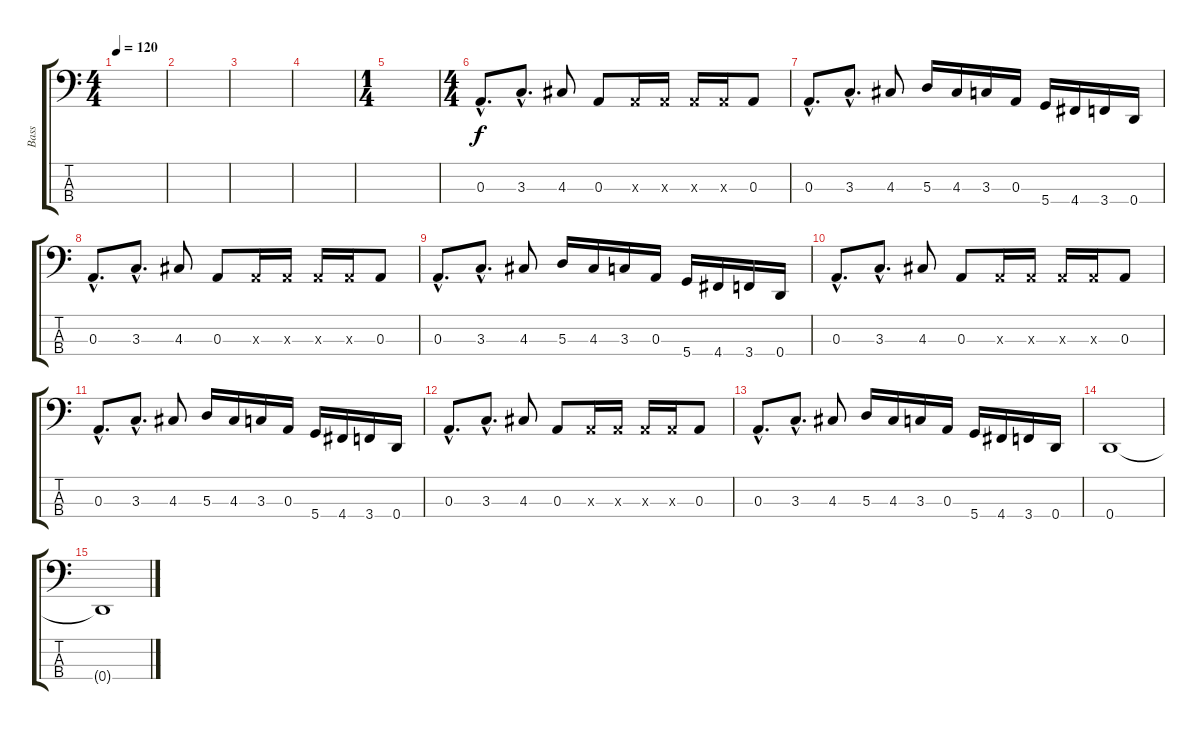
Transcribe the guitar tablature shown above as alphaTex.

\track ("Bass" "Bass") {instrument electricbassfinger}
\staff {score tabs}
\tuning (G2 D2 A1 D1) {hide}
\ts (4 4)
\tempo 120
\clef f4
\ks c
|
|
|
|
\ts (1 4)
|
\ts (4 4)
0.3{hac}.8{d} 3.3{hac}.8{d} 4.3.8 0.3.8 0.3{x}.16 0.3{x}.16 0.3{x}.16 0.3{x}.16 0.3.8 |
0.3{hac}.8{d} 3.3{hac}.8{d} 4.3.8 5.3.16 4.3.16 3.3.16 0.3.16 5.4.16 4.4.16 3.4.16 0.4.16 |
0.3{hac}.8{d} 3.3{hac}.8{d} 4.3.8 0.3.8 0.3{x}.16 0.3{x}.16 0.3{x}.16 0.3{x}.16 0.3.8 |
0.3{hac}.8{d} 3.3{hac}.8{d} 4.3.8 5.3.16 4.3.16 3.3.16 0.3.16 5.4.16 4.4.16 3.4.16 0.4.16 |
0.3{hac}.8{d} 3.3{hac}.8{d} 4.3.8 0.3.8 0.3{x}.16 0.3{x}.16 0.3{x}.16 0.3{x}.16 0.3.8 |
0.3{hac}.8{d} 3.3{hac}.8{d} 4.3.8 5.3.16 4.3.16 3.3.16 0.3.16 5.4.16 4.4.16 3.4.16 0.4.16 |
0.3{hac}.8{d} 3.3{hac}.8{d} 4.3.8 0.3.8 0.3{x}.16 0.3{x}.16 0.3{x}.16 0.3{x}.16 0.3.8 |
0.3{hac}.8{d} 3.3{hac}.8{d} 4.3.8 5.3.16 4.3.16 3.3.16 0.3.16 5.4.16 4.4.16 3.4.16 0.4.16 |
0.4.1 |
0.4{t}.1
